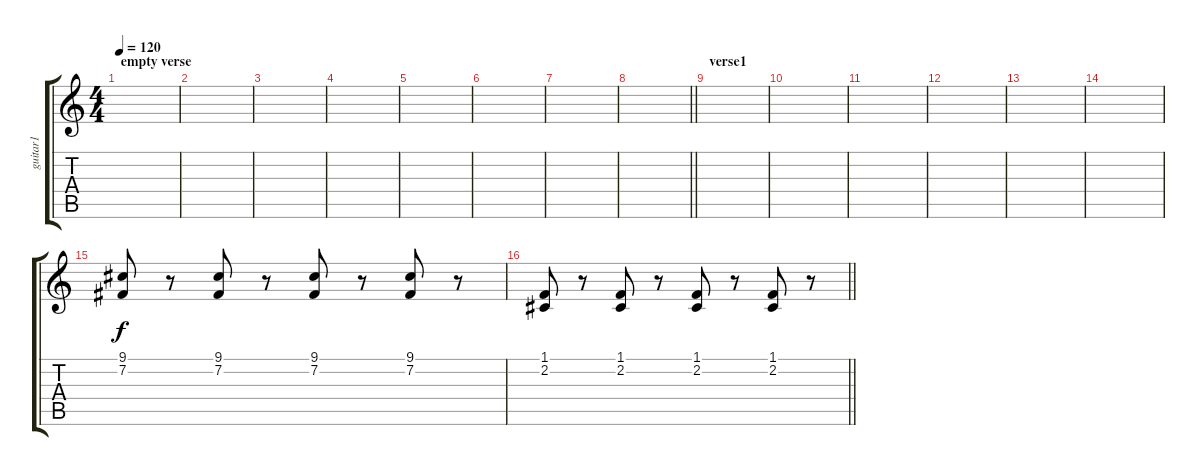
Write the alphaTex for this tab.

\track ("guitar1" "guitar1") {instrument pizzicatostrings}
\staff {score tabs}
\tuning (E4 B3 G3 D3 A2 E2) {hide}
\ts (4 4)
\section ("" "empty verse")
\tempo 120
\clef g2
\ks c
|
|
|
|
|
|
|
\barLineRight lightlight
|
\section ("" "verse1")
|
|
|
|
|
|
(9.1 7.2).8 r.8 (9.1 7.2).8 r.8 (9.1 7.2).8 r.8 (9.1 7.2).8 r.8 |
\barLineRight lightlight
(1.1 2.2).8 r.8 (1.1 2.2).8 r.8 (1.1 2.2).8 r.8 (1.1 2.2).8 r.8
